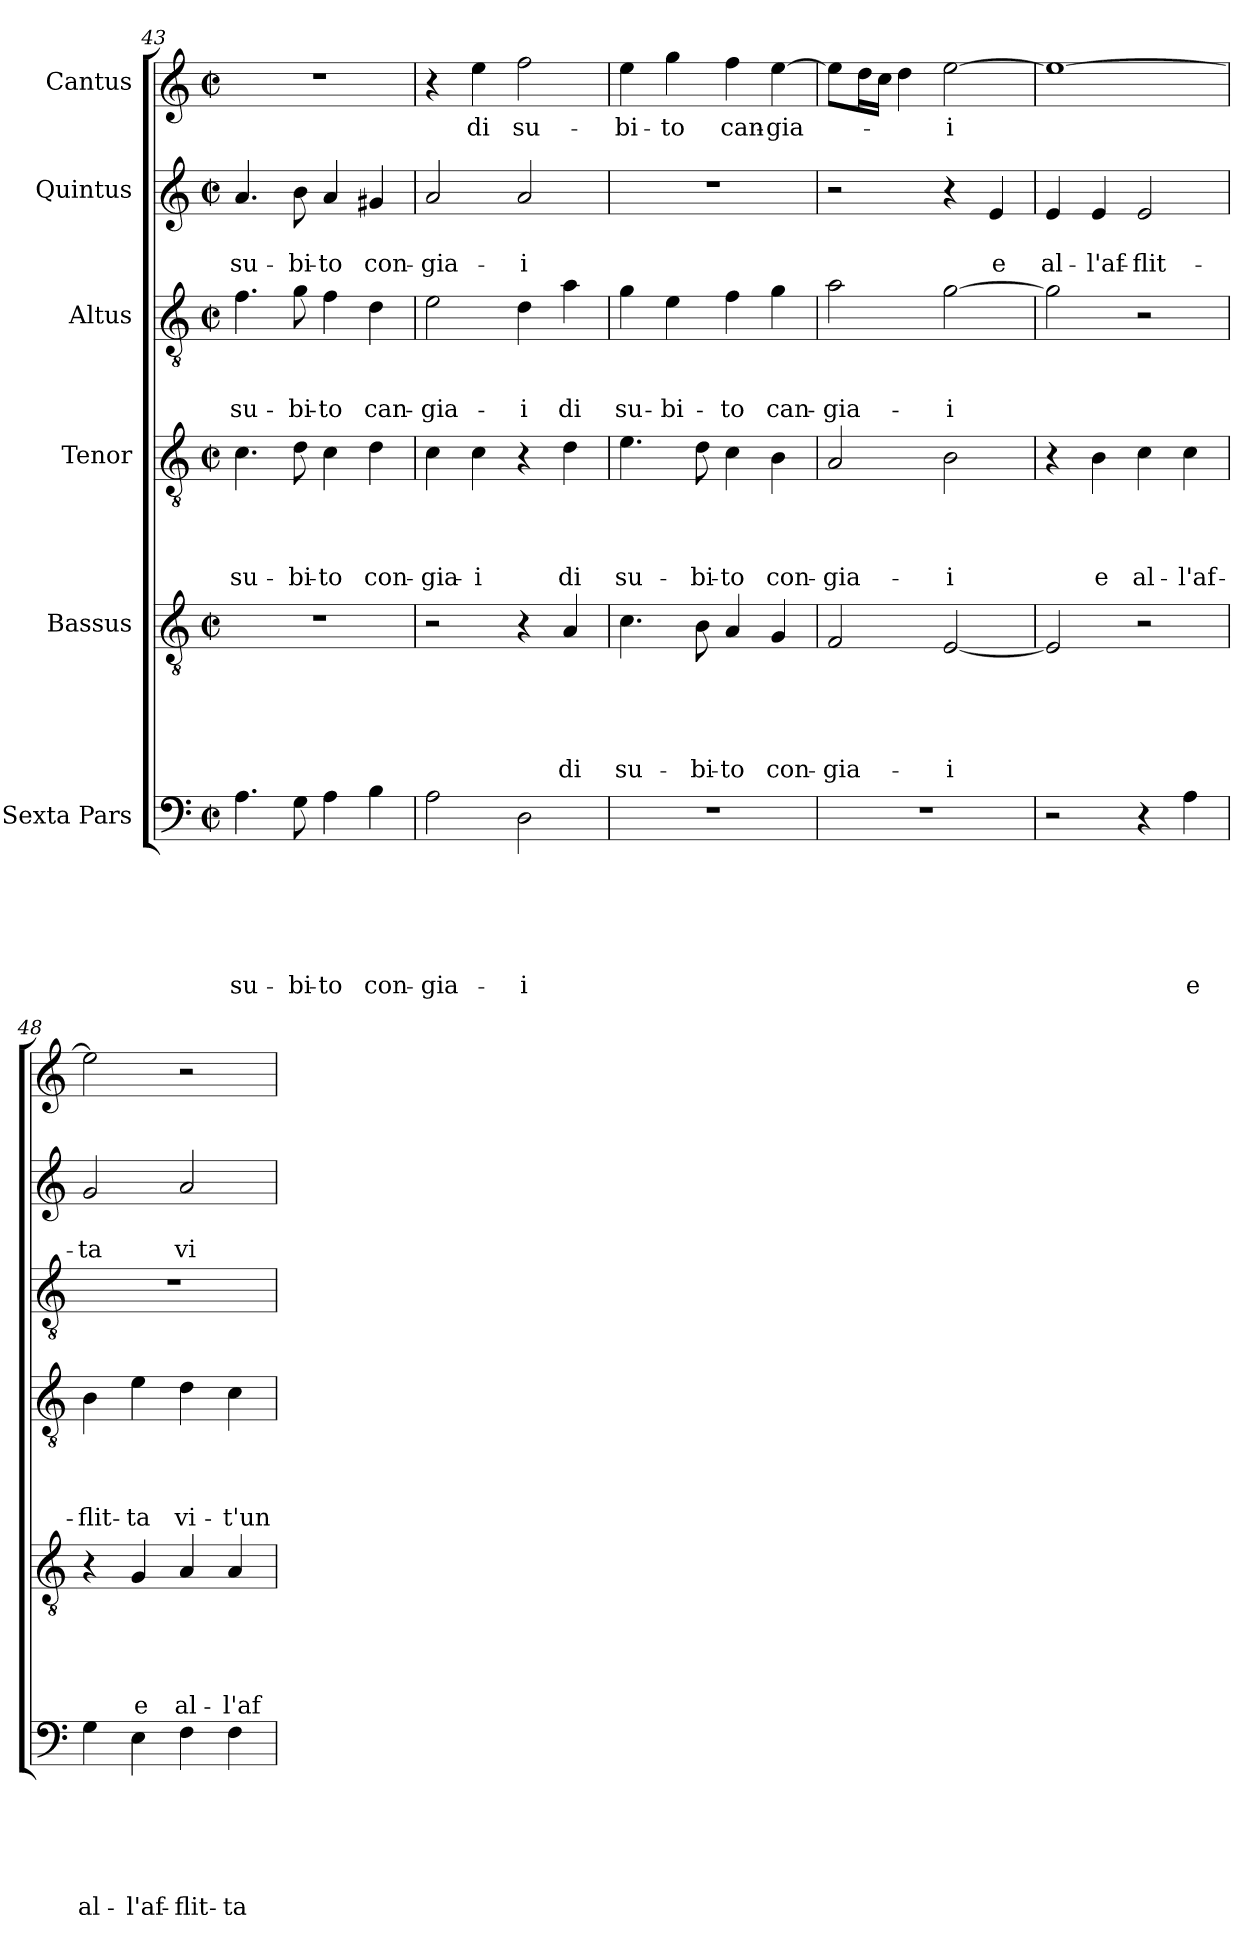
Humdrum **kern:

**kern	**text	**text	**text	**text	**text	**text	**kern	**text	**text	**text	**text	**text	**kern	**text	**text	**text	**text	**kern	**text	**text	**text	**kern	**text	**text	**kern	**text
*part6	*part6	*part6	*part6	*part6	*part6	*part6	*part5	*part5	*part5	*part5	*part5	*part5	*part4	*part4	*part4	*part4	*part4	*part3	*part3	*part3	*part3	*part2	*part2	*part2	*part1	*part1
*staff6	*staff6	*staff6	*staff6	*staff6	*staff6	*staff6	*staff5	*staff5	*staff5	*staff5	*staff5	*staff5	*staff4	*staff4	*staff4	*staff4	*staff4	*staff3	*staff3	*staff3	*staff3	*staff2	*staff2	*staff2	*staff1	*staff1
*I"Sexta Pars	*	*	*	*	*	*	*I"Bassus	*	*	*	*	*	*I"Tenor	*	*	*	*	*I"Altus	*	*	*	*I"Quintus	*	*	*I"Cantus	*
*clefF4	*	*	*	*	*	*	*clefGv2	*	*	*	*	*	*clefGv2	*	*	*	*	*clefGv2	*	*	*	*clefG2	*	*	*clefG2	*
*k[]	*	*	*	*	*	*	*k[]	*	*	*	*	*	*k[]	*	*	*	*	*k[]	*	*	*	*k[]	*	*	*k[]	*
*C:	*	*	*	*	*	*	*C:	*	*	*	*	*	*C:	*	*	*	*	*C:	*	*	*	*C:	*	*	*C:	*
*M2/2	*	*	*	*	*	*	*M2/2	*	*	*	*	*	*M2/2	*	*	*	*	*M2/2	*	*	*	*M2/2	*	*	*M2/2	*
*met(c|)	*	*	*	*	*	*	*met(c|)	*	*	*	*	*	*met(c|)	*	*	*	*	*met(c|)	*	*	*	*met(c|)	*	*	*met(c|)	*
=43	=43	=43	=43	=43	=43	=43	=43	=43	=43	=43	=43	=43	=43	=43	=43	=43	=43	=43	=43	=43	=43	=43	=43	=43	=43	=43
4.A\	.	.	.	.	.	su-	1r	.	.	.	.	.	4.c\	.	.	.	su-	4.f\	.	.	su-	4.a/	.	su-	1r	.
8G\	.	.	.	.	.	-bi-	.	.	.	.	.	.	8d\	.	.	.	-bi-	8g\	.	.	-bi-	8b\	.	-bi-	.	.
4A\	.	.	.	.	.	-to	.	.	.	.	.	.	4c\	.	.	.	-to	4f\	.	.	-to	4a/	.	-to	.	.
4B\	.	.	.	.	.	con-	.	.	.	.	.	.	4d\	.	.	.	con-	4d\	.	.	can-	4g#/	.	con-	.	.
=44	=44	=44	=44	=44	=44	=44	=44	=44	=44	=44	=44	=44	=44	=44	=44	=44	=44	=44	=44	=44	=44	=44	=44	=44	=44	=44
2A\	.	.	.	.	.	-gia-	2r	.	.	.	.	.	4c\	.	.	.	-gia-	2e\	.	.	-gia-	2a/	.	-gia-	4r	.
.	.	.	.	.	.	.	.	.	.	.	.	.	4c\	.	.	.	-i	.	.	.	.	.	.	.	4ee\	di
2D\	.	.	.	.	.	-i	4r	.	.	.	.	.	4r	.	.	.	.	4d\	.	.	-i	2a/	.	-i	2ff\	su-
.	.	.	.	.	.	.	4A/	.	.	.	.	di	4d\	.	.	.	di	4a\	.	.	di	.	.	.	.	.
=45	=45	=45	=45	=45	=45	=45	=45	=45	=45	=45	=45	=45	=45	=45	=45	=45	=45	=45	=45	=45	=45	=45	=45	=45	=45	=45
1r	.	.	.	.	.	.	4.c\	.	.	.	.	su-	4.e\	.	.	.	su-	4g\	.	.	su-	1r	.	.	4ee\	-bi-
.	.	.	.	.	.	.	.	.	.	.	.	.	.	.	.	.	.	4e\	.	.	-bi-	.	.	.	4gg\	-to
.	.	.	.	.	.	.	8B\	.	.	.	.	-bi-	8d\	.	.	.	-bi-	.	.	.	.	.	.	.	.	.
.	.	.	.	.	.	.	4A/	.	.	.	.	-to	4c\	.	.	.	-to	4f\	.	.	-to	.	.	.	4ff\	can-
.	.	.	.	.	.	.	4G/	.	.	.	.	con-	4B\	.	.	.	con-	4g\	.	.	can-	.	.	.	[4ee\	-gia-
=46	=46	=46	=46	=46	=46	=46	=46	=46	=46	=46	=46	=46	=46	=46	=46	=46	=46	=46	=46	=46	=46	=46	=46	=46	=46	=46
1r	.	.	.	.	.	.	2F/	.	.	.	.	-gia-	2A/	.	.	.	-gia-	2a\	.	.	-gia-	2r	.	.	8ee\L]	.
.	.	.	.	.	.	.	.	.	.	.	.	.	.	.	.	.	.	.	.	.	.	.	.	.	16dd\L	.
.	.	.	.	.	.	.	.	.	.	.	.	.	.	.	.	.	.	.	.	.	.	.	.	.	16cc\JJ	.
.	.	.	.	.	.	.	.	.	.	.	.	.	.	.	.	.	.	.	.	.	.	.	.	.	4dd\	.
.	.	.	.	.	.	.	[2E/	.	.	.	.	-i	2B\	.	.	.	-i	[2g\	.	.	-i	4r	.	.	[2ee\	-i
.	.	.	.	.	.	.	.	.	.	.	.	.	.	.	.	.	.	.	.	.	.	4e/	.	e	.	.
=47	=47	=47	=47	=47	=47	=47	=47	=47	=47	=47	=47	=47	=47	=47	=47	=47	=47	=47	=47	=47	=47	=47	=47	=47	=47	=47
2r	.	.	.	.	.	.	2E/]	.	.	.	.	.	4r	.	.	.	.	2g\]	.	.	.	4e/	.	al-	1ee_	.
.	.	.	.	.	.	.	.	.	.	.	.	.	4B\	.	.	.	e	.	.	.	.	4e/	.	-l'af-	.	.
4r	.	.	.	.	.	.	2r	.	.	.	.	.	4c\	.	.	.	al-	2r	.	.	.	2e/	.	-flit-	.	.
4A\	.	.	.	.	.	e	.	.	.	.	.	.	4c\	.	.	.	-l'af-	.	.	.	.	.	.	.	.	.
!!LO:PB:g=z
=48	=48	=48	=48	=48	=48	=48	=48	=48	=48	=48	=48	=48	=48	=48	=48	=48	=48	=48	=48	=48	=48	=48	=48	=48	=48	=48
4G\	.	.	.	.	.	al-	4r	.	.	.	.	.	4B\	.	.	.	-flit-	1r	.	.	.	2g/	.	-ta	2ee\]	.
4E\	.	.	.	.	.	-l'af-	4G/	.	.	.	.	e	4e\	.	.	.	-ta	.	.	.	.	.	.	.	.	.
4F\	.	.	.	.	.	-flit-	4A/	.	.	.	.	al-	4d\	.	.	.	vi-	.	.	.	.	2a/	.	vi-	2r	.
4F\	.	.	.	.	.	-ta	4A/	.	.	.	.	-l'af-	4c\	.	.	.	-t'un	.	.	.	.	.	.	.	.	.
=	=	=	=	=	=	=	=	=	=	=	=	=	=	=	=	=	=	=	=	=	=	=	=	=	=	=
*-	*-	*-	*-	*-	*-	*-	*-	*-	*-	*-	*-	*-	*-	*-	*-	*-	*-	*-	*-	*-	*-	*-	*-	*-	*-	*-
